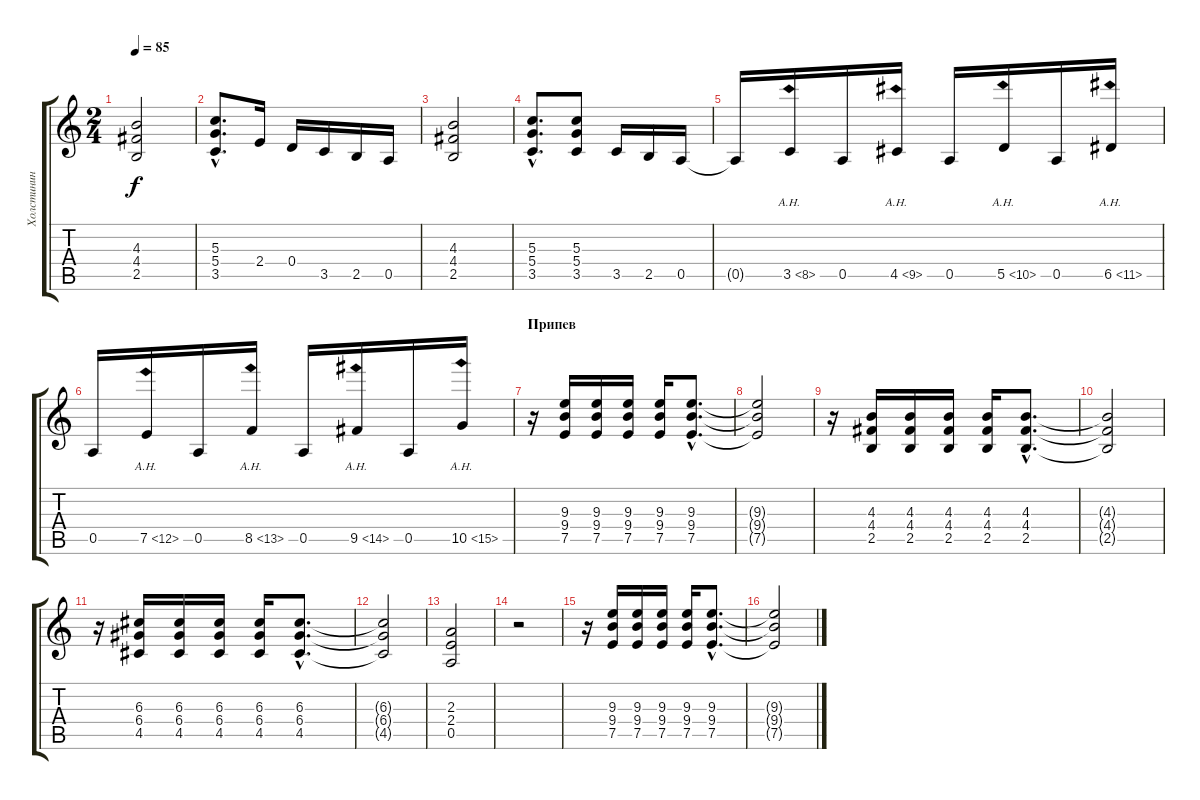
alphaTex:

\track ("Холстинин" "Холстинин") {instrument overdrivenguitar}
\staff {score tabs}
\tuning (E4 B3 G3 D3 A2 E2) {hide}
\ts (2 4)
\tempo 85
\clef g2
\ks c
(4.3 4.4 2.5).2{dy f} |
(5.3{hac} 5.4{hac} 3.5{hac}).8{d} 2.4.16 0.4.16 3.5.16 2.5.16 0.5.16 |
(4.3 4.4 2.5).2 |
(5.3{hac} 5.4{hac} 3.5{hac}).8{d} (5.3 5.4 3.5).8 3.5.16 2.5.16 0.5.16 |
0.5{t}.16 3.5{ah 5}.16 0.5.16 4.5{ah 5}.16 0.5.16 5.5{ah 5}.16 0.5.16 6.5{ah 5}.16 |
0.5.16 7.5{ah 5}.16 0.5.16 8.5{ah 5}.16 0.5.16 9.5{ah 5}.16 0.5.16 10.5{ah 5}.16 |
\section ("" "Припев")
r.16 (9.3 9.4 7.5).16 (9.3 9.4 7.5).16 (9.3 9.4 7.5).16 (9.3 9.4 7.5).16 (9.3{hac} 9.4{hac} 7.5{hac}).8{d} |
(9.3{t} 9.4{t} 7.5{t}).2 |
r.16 (4.3 4.4 2.5).16 (4.3 4.4 2.5).16 (4.3 4.4 2.5).16 (4.3 4.4 2.5).16 (4.3{hac} 4.4{hac} 2.5{hac}).8{d} |
(4.3{t} 4.4{t} 2.5{t}).2 |
r.16 (6.3 6.4 4.5).16 (6.3 6.4 4.5).16 (6.3 6.4 4.5).16 (6.3 6.4 4.5).16 (6.3{hac} 6.4{hac} 4.5{hac}).8{d} |
(6.3{t} 6.4{t} 4.5{t}).2 |
(2.3 2.4 0.5).2 |
r.2 |
r.16 (9.3 9.4 7.5).16 (9.3 9.4 7.5).16 (9.3 9.4 7.5).16 (9.3 9.4 7.5).16 (9.3{hac} 9.4{hac} 7.5{hac}).8{d} |
(9.3{t} 9.4{t} 7.5{t}).2
